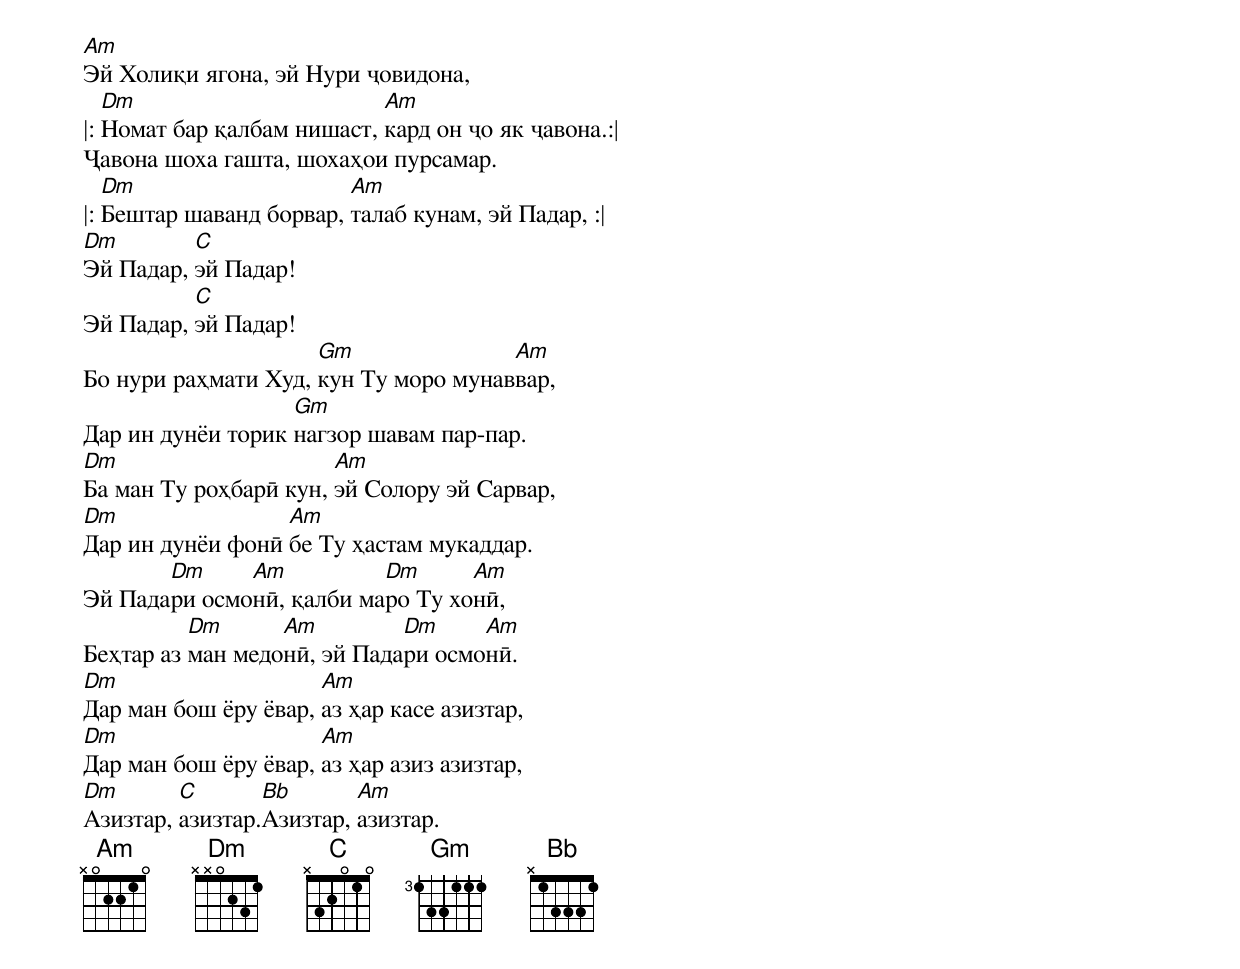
[Am]Эй Холиқи ягона, эй Нури ҷовидона,
|: [Dm]Номат бар қалбам нишаст, [Am]кард он ҷо як ҷавона.:|
Ҷавона шоха гашта, шохаҳои пурсамар.
|: [Dm]Бештар шаванд борвар, [Am]талаб кунам, эй Падар, :|
[Dm]Эй Падар, [C]эй Падар!
[]Эй Падар, [C]эй Падар!
Бо нури раҳмати Худ, [Gm]кун Ту моро мунав[Am]вар,
Дар ин дунёи торик [Gm]нагзор шавам пар-пар.
[Dm]Ба ман Ту роҳбарӣ кун, [Am]эй Солору эй Сарвар,
[Dm]Дар ин дунёи фонӣ [Am]бе Ту ҳастам мукаддар.
Эй Пада[Dm]ри осмо[Am]нӣ, қалби ма[Dm]ро Ту хо[Am]нӣ,
Беҳтар аз [Dm]ман медо[Am]нӣ, эй Пада[Dm]ри осмо[Am]нӣ.
[Dm]Дар ман бош ёру ёвар, [Am]аз ҳар касе азизтар,
[Dm]Дар ман бош ёру ёвар, [Am]аз ҳар азиз азизтар,
[Dm]Азизтар, [C]азизтар.[Bb]Азизтар, [Am]азизтар.
